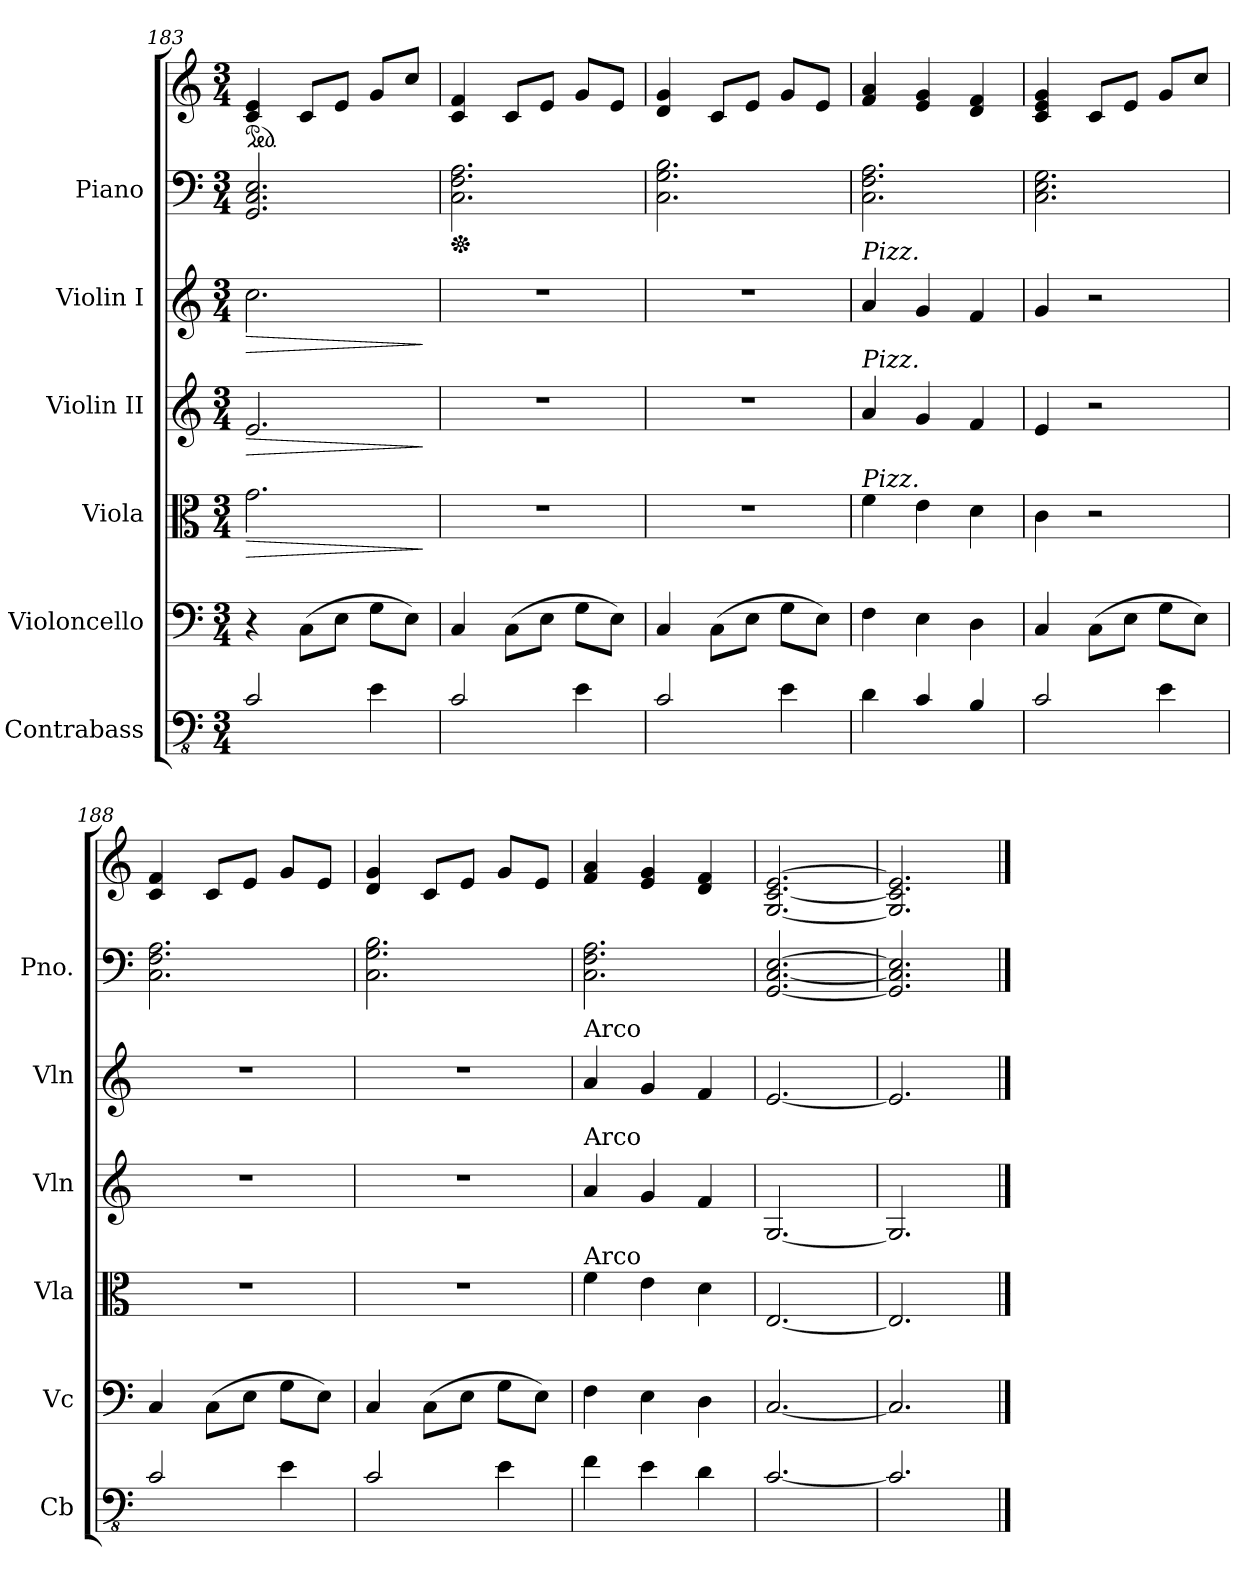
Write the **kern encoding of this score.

**kern	**kern	**kern	**dynam	**kern	**dynam	**kern	**dynam	**kern	**kern
*part6	*part5	*part4	*part4	*part3	*part3	*part2	*part2	*part1	*part1
*staff7	*staff6	*staff5	*staff5	*staff4	*staff4	*staff3	*staff3	*staff2	*staff1
*I"Contrabass	*I"Violoncello	*I"Viola	*	*I"Violin II	*	*I"Violin I	*	*I"Piano	*
*I'Cb	*I'Vc	*I'Vla	*	*I'Vln	*	*I'Vln	*	*I'Pno.	*
*clefFv4	*clefF4	*clefC3	*	*clefG2	*	*clefG2	*	*clefF4	*clefG2
*ITrd7c12	*	*	*	*	*	*	*	*	*
*k[]	*k[]	*k[]	*	*k[]	*	*k[]	*	*k[]	*k[]
*M3/4	*M3/4	*M3/4	*	*M3/4	*	*M3/4	*	*M3/4	*M3/4
=183	=183	=183	=183	=183	=183	=183	=183	=183	=183
!	!	!	!LO:HP:b	!	!LO:HP:b	!	!LO:HP:b	!	!
*	*	*	*	*	*	*	*	*	*ped
2CC/	4r	2.g\	>	2.e/	>	2.cc\	>	2.GG/ 2.C/ 2.E/	4c/ 4e/
.	(8C\L	.	.	.	.	.	.	.	8c/L
.	8E\J	.	.	.	.	.	.	.	8e/J
4EE\	8G\L	.	.	.	.	.	.	.	8g/L
.	8E\J)	.	.	.	.	.	.	.	8cc/J
.	.	.	]	.	]	.	]	.	.
=184	=184	=184	=184	=184	=184	=184	=184	=184	=184
*	*	*	*	*	*	*	*	*Xped	*
2CC/	4C/	2.r	.	2.r	.	2.r	.	2.C\ 2.F\ 2.A\	4c/ 4f/
.	(8C\L	.	.	.	.	.	.	.	8c/L
.	8E\J	.	.	.	.	.	.	.	8e/J
4EE\	8G\L	.	.	.	.	.	.	.	8g/L
.	8E\J)	.	.	.	.	.	.	.	8e/J
=185	=185	=185	=185	=185	=185	=185	=185	=185	=185
2CC/	4C/	2.r	.	2.r	.	2.r	.	2.C\ 2.G\ 2.B\	4d/ 4g/
.	(8C\L	.	.	.	.	.	.	.	8c/L
.	8E\J	.	.	.	.	.	.	.	8e/J
4EE\	8G\L	.	.	.	.	.	.	.	8g/L
.	8E\J)	.	.	.	.	.	.	.	8e/J
=186	=186	=186	=186	=186	=186	=186	=186	=186	=186
!	!	!	!	!	!	!LO:TX:a:i:t=Pizz.	!	!	!
!	!	!	!	!LO:TX:a:i:t=Pizz.	!	!	!	!	!
!	!	!LO:TX:a:i:t=Pizz.	!	!	!	!	!	!	!
4DD\	4F\	4f\	.	4a/	.	4a/	.	2.C\ 2.F\ 2.A\	4f/ 4a/
4CC/	4E\	4e\	.	4g/	.	4g/	.	.	4e/ 4g/
4BBB/	4D\	4d\	.	4f/	.	4f/	.	.	4d/ 4f/
!!LO:LB:g=z
=187	=187	=187	=187	=187	=187	=187	=187	=187	=187
2CC/	4C/	4c\	.	4e/	.	4g/	.	2.C\ 2.E\ 2.G\	4c/ 4e/ 4g/
.	(8C\L	2r	.	2r	.	2r	.	.	8c/L
.	8E\J	.	.	.	.	.	.	.	8e/J
4EE\	8G\L	.	.	.	.	.	.	.	8g/L
.	8E\J)	.	.	.	.	.	.	.	8cc/J
=188	=188	=188	=188	=188	=188	=188	=188	=188	=188
2CC/	4C/	2.r	.	2.r	.	2.r	.	2.C\ 2.F\ 2.A\	4c/ 4f/
.	(8C\L	.	.	.	.	.	.	.	8c/L
.	8E\J	.	.	.	.	.	.	.	8e/J
4EE\	8G\L	.	.	.	.	.	.	.	8g/L
.	8E\J)	.	.	.	.	.	.	.	8e/J
=189	=189	=189	=189	=189	=189	=189	=189	=189	=189
2CC/	4C/	2.r	.	2.r	.	2.r	.	2.C\ 2.G\ 2.B\	4d/ 4g/
.	(8C\L	.	.	.	.	.	.	.	8c/L
.	8E\J	.	.	.	.	.	.	.	8e/J
4EE\	8G\L	.	.	.	.	.	.	.	8g/L
.	8E\J)	.	.	.	.	.	.	.	8e/J
=190	=190	=190	=190	=190	=190	=190	=190	=190	=190
!	!	!	!	!	!	!LO:TX:a:t=Arco	!	!	!
!	!	!	!	!LO:TX:a:t=Arco	!	!	!	!	!
!	!	!LO:TX:a:t=Arco	!	!	!	!	!	!	!
4FF\	4F\	4f\	.	4a/	.	4a/	.	2.C\ 2.F\ 2.A\	4f/ 4a/
4EE\	4E\	4e\	.	4g/	.	4g/	.	.	4e/ 4g/
4DD\	4D\	4d\	.	4f/	.	4f/	.	.	4d/ 4f/
=191	=191	=191	=191	=191	=191	=191	=191	=191	=191
[2.CC/	[2.C/	[2.E/	.	[2.G/	.	[2.e/	.	[2.GG/ [2.C/ [2.E/	[2.G/ [2.c/ [2.e/
=192	=192	=192	=192	=192	=192	=192	=192	=192	=192
2.CC/]	2.C/]	2.E/]	.	2.G/]	.	2.e/]	.	2.GG/] 2.C/] 2.E/]	2.G/] 2.c/] 2.e/]
==	==	==	==	==	==	==	==	==	==
*-	*-	*-	*-	*-	*-	*-	*-	*-	*-
